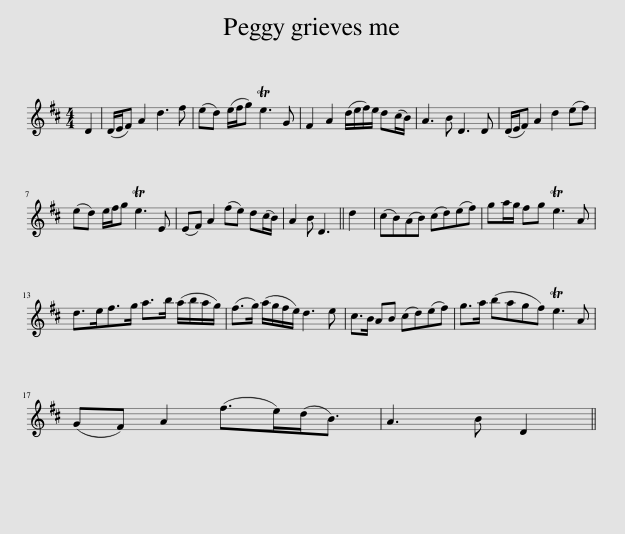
X:1
L:1/8
M:4/4
I:linebreak $
K:D
V:1 treble
V:1
 D2 | (D/E/F) A2 d3 f | (ed) (e/f/g) Te3 G | F2 A2 (d/e/f/)e/ d(c/B/) | A3 B D3 D | %5
 (D/E/F) A2 d2 (ef) |$ (ed) e/f/g Te3 E | (EF) A2 (fe) d(c/B/) | A2 B D3 || d2 | %10
 (cB)(AB) (cd)(ef) | ga/g/ fg Te3 A |$ d>ef>g a>b (a/b/a/g/) | (f>g) (a/g/f/e/) d3 e | c>B AB (cd)(ef) | %15
 g>a (bagf) Te3 A |$ (GF) A2 (f>e)(d<B) | A3 B D2 || %18
